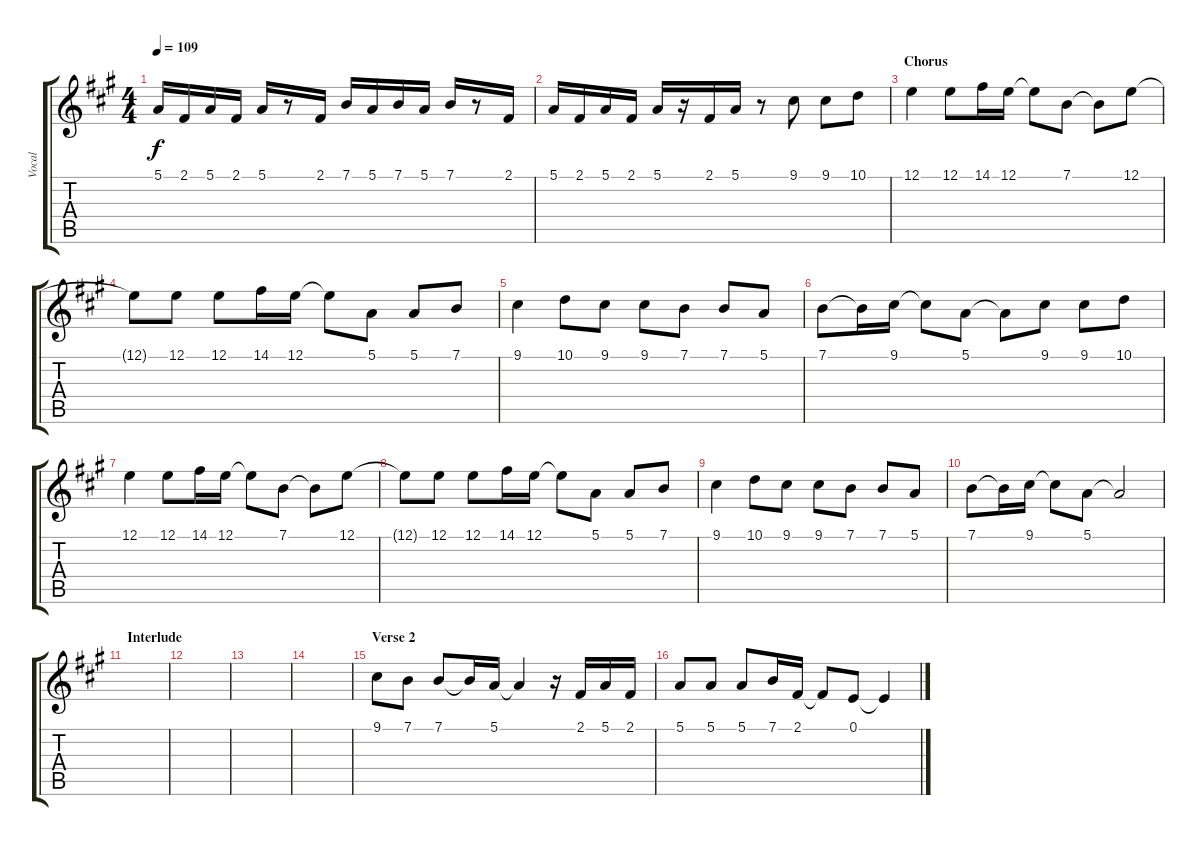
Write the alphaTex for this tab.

\track ("Vocal" "Vocal") {instrument clarinet}
\staff {score tabs}
\tuning (E4 B3 G3 D3 A2 E2) {hide}
\ts (4 4)
\tempo 109
\clef g2
\ks f#minor
5.1.16{dy f} 2.1.16 5.1.16 2.1.16 5.1.16 r.8 2.1.16 7.1.16 5.1.16 7.1.16 5.1.16 7.1.16 r.8 2.1.16 |
5.1.16 2.1.16 5.1.16 2.1.16 5.1.16 r.16 2.1.16 5.1.16 r.8 9.1.8 9.1.8 10.1.8 |
\section ("" "Chorus")
12.1.4 12.1.8 14.1.16 12.1.16 12.1{t}.8 7.1.8 7.1{t}.8 12.1.8 |
12.1{t}.8 12.1.8 12.1.8 14.1.16 12.1.16 12.1{t}.8 5.1.8 5.1.8 7.1.8 |
9.1.4 10.1.8 9.1.8 9.1.8 7.1.8 7.1.8 5.1.8 |
7.1.8 7.1{t}.16 9.1.16 9.1{t}.8 5.1.8 5.1{t}.8 9.1.8 9.1.8 10.1.8 |
12.1.4 12.1.8 14.1.16 12.1.16 12.1{t}.8 7.1.8 7.1{t}.8 12.1.8 |
12.1{t}.8 12.1.8 12.1.8 14.1.16 12.1.16 12.1{t}.8 5.1.8 5.1.8 7.1.8 |
9.1.4 10.1.8 9.1.8 9.1.8 7.1.8 7.1.8 5.1.8 |
7.1.8 7.1{t}.16 9.1.16 9.1{t}.8 5.1.8 5.1{t}.2 |
\section ("" "Interlude")
|
|
|
|
\section ("" "Verse 2")
9.1.8 7.1.8 7.1.8 7.1{t}.16 5.1.16 5.1{t}.4 r.16 2.1.16 5.1.16 2.1.16 |
5.1.8 5.1.8 5.1.8 7.1.16 2.1.16 2.1{t}.8 0.1.8 0.1{t}.4
